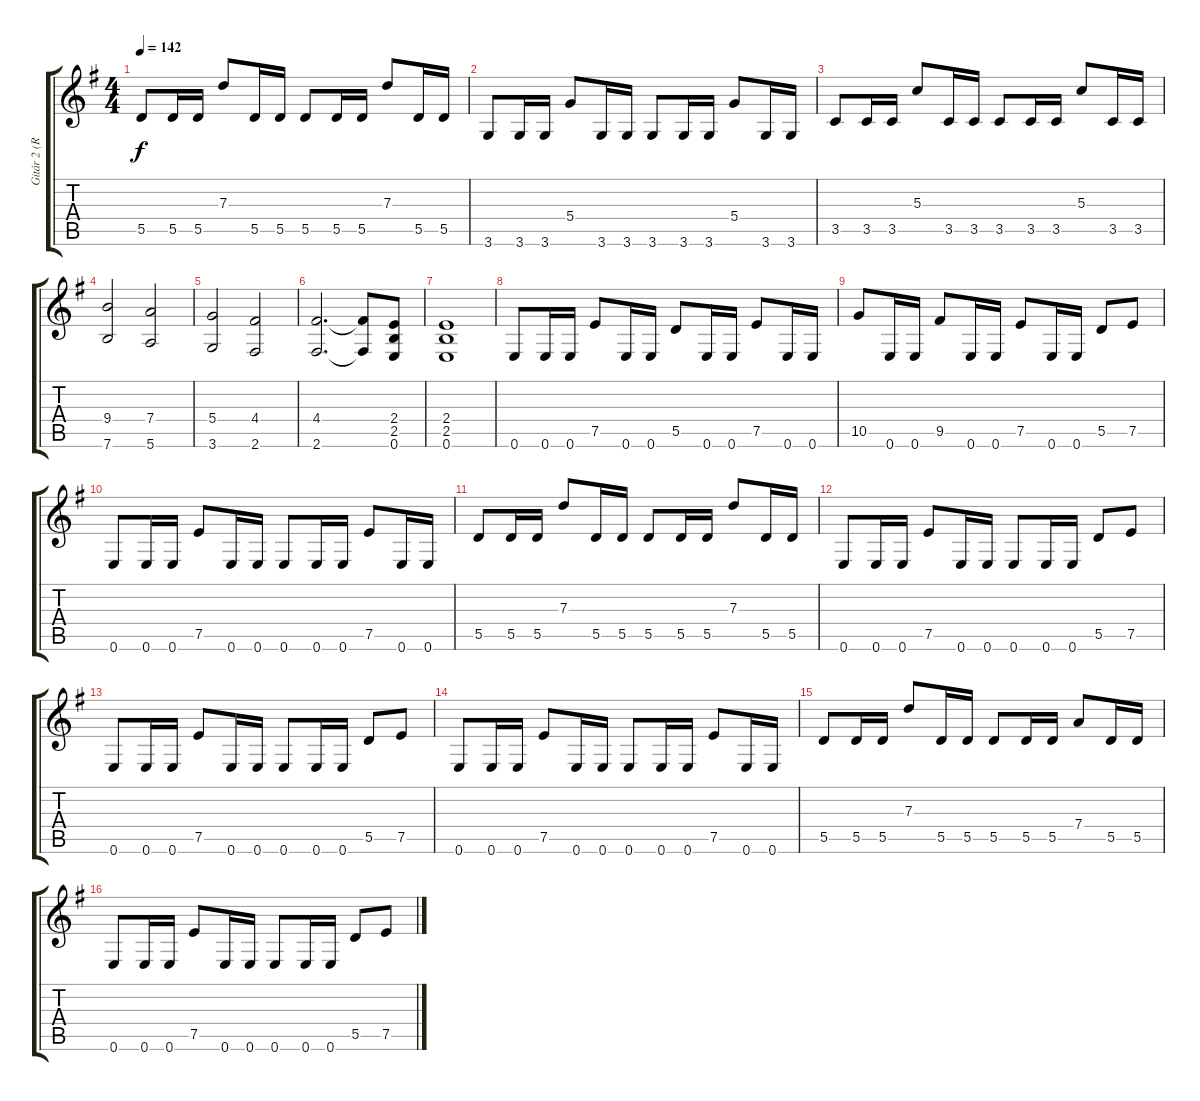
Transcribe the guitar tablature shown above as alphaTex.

\track ("Gitár 2 (Ritchie Blackmore)" "Gitár 2 (R") {instrument distortionguitar}
\staff {score tabs}
\tuning (E4 B3 G3 D3 A2 E2) {hide}
\ts (4 4)
\tempo 142
\clef g2
\ks g
5.5.8{dy f} 5.5.16 5.5.16 7.3.8 5.5.16 5.5.16 5.5.8 5.5.16 5.5.16 7.3.8 5.5.16 5.5.16 |
3.6.8 3.6.16 3.6.16 5.4.8 3.6.16 3.6.16 3.6.8 3.6.16 3.6.16 5.4.8 3.6.16 3.6.16 |
3.5.8 3.5.16 3.5.16 5.3.8 3.5.16 3.5.16 3.5.8 3.5.16 3.5.16 5.3.8 3.5.16 3.5.16 |
(9.4 7.6).2 (7.4 5.6).2 |
(5.4 3.6).2 (4.4 2.6).2 |
(4.4 2.6).2{d} (4.4{t} 2.6{t}).8 (2.4 2.5 0.6).8 |
(2.4 2.5 0.6).1 |
0.6.8 0.6.16 0.6.16 7.5.8 0.6.16 0.6.16 5.5.8 0.6.16 0.6.16 7.5.8 0.6.16 0.6.16 |
10.5.8 0.6.16 0.6.16 9.5.8 0.6.16 0.6.16 7.5.8 0.6.16 0.6.16 5.5.8 7.5.8 |
0.6.8 0.6.16 0.6.16 7.5.8 0.6.16 0.6.16 0.6.8 0.6.16 0.6.16 7.5.8 0.6.16 0.6.16 |
5.5.8 5.5.16 5.5.16 7.3.8 5.5.16 5.5.16 5.5.8 5.5.16 5.5.16 7.3.8 5.5.16 5.5.16 |
0.6.8 0.6.16 0.6.16 7.5.8 0.6.16 0.6.16 0.6.8 0.6.16 0.6.16 5.5.8 7.5.8 |
0.6.8 0.6.16 0.6.16 7.5.8 0.6.16 0.6.16 0.6.8 0.6.16 0.6.16 5.5.8 7.5.8 |
0.6.8 0.6.16 0.6.16 7.5.8 0.6.16 0.6.16 0.6.8 0.6.16 0.6.16 7.5.8 0.6.16 0.6.16 |
5.5.8 5.5.16 5.5.16 7.3.8 5.5.16 5.5.16 5.5.8 5.5.16 5.5.16 7.4.8 5.5.16 5.5.16 |
0.6.8 0.6.16 0.6.16 7.5.8 0.6.16 0.6.16 0.6.8 0.6.16 0.6.16 5.5.8 7.5.8
